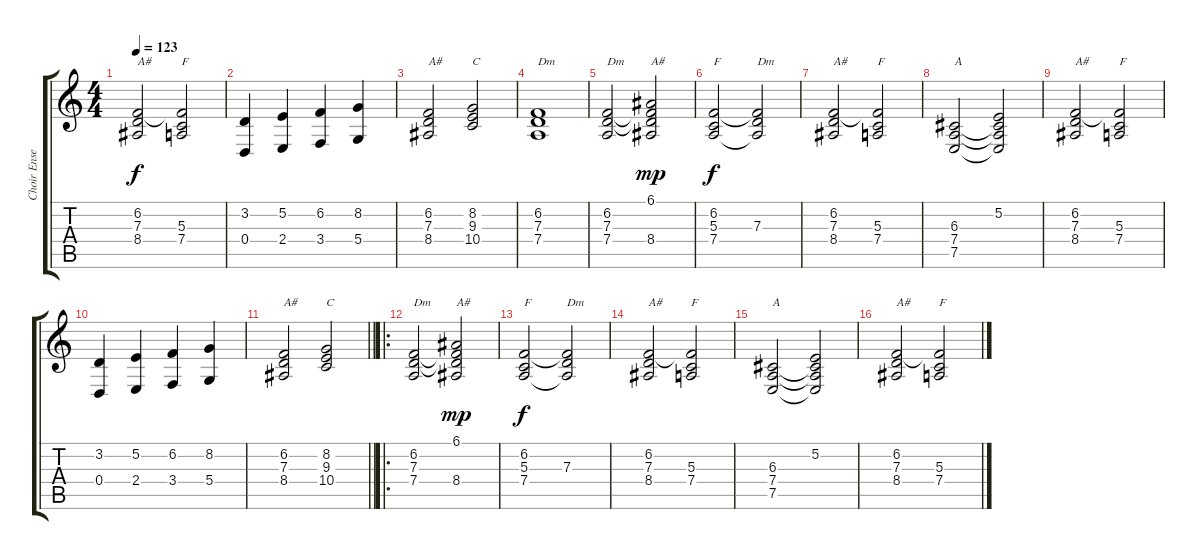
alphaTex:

\track ("Choir Ensemble" "Choir Ense") {instrument pad4choir}
\staff {score tabs}
\tuning (E4 B3 G3 D3 A2 E2) {hide}
\ts (4 4)
\tempo 123
\clef g2
\ks c
(6.2 7.3 8.4).2{txt "A#" dy f} (6.2{t} 5.3 7.4).2{txt "F"} |
(3.2 0.4).4 (5.2 2.4).4 (6.2 3.4).4 (8.2 5.4).4 |
(6.2 7.3 8.4).2{txt "A#"} (8.2 9.3 10.4).2{txt "C"} |
(6.2 7.3 7.4).1{txt "Dm"} |
(6.2 7.3 7.4).2{txt "Dm"} (6.1 6.2{t} 7.3{t} 8.4).2{txt "A#" dy mp} |
(6.2 5.3 7.4).2{txt "F" dy f} (6.2{t} 7.3 7.4{t}).2{txt "Dm"} |
(6.2 7.3 8.4).2{txt "A#"} (6.2{t} 5.3 7.4).2{txt "F"} |
(6.3 7.4 7.5).2{txt "A"} (5.2 6.3{t} 7.4{t} 7.5{t}).2 |
(6.2 7.3 8.4).2{txt "A#"} (6.2{t} 5.3 7.4).2{txt "F"} |
(3.2 0.4).4 (5.2 2.4).4 (6.2 3.4).4 (8.2 5.4).4 |
\barLineRight lightlight
(6.2 7.3 8.4).2{txt "A#"} (8.2 9.3 10.4).2{txt "C"} |
\ro
(6.2 7.3 7.4).2{txt "Dm"} (6.1 6.2{t} 7.3{t} 8.4).2{txt "A#" dy mp} |
(6.2 5.3 7.4).2{txt "F" dy f} (6.2{t} 7.3 7.4{t}).2{txt "Dm"} |
(6.2 7.3 8.4).2{txt "A#"} (6.2{t} 5.3 7.4).2{txt "F"} |
(6.3 7.4 7.5).2{txt "A"} (5.2 6.3{t} 7.4{t} 7.5{t}).2 |
(6.2 7.3 8.4).2{txt "A#"} (6.2{t} 5.3 7.4).2{txt "F"}
